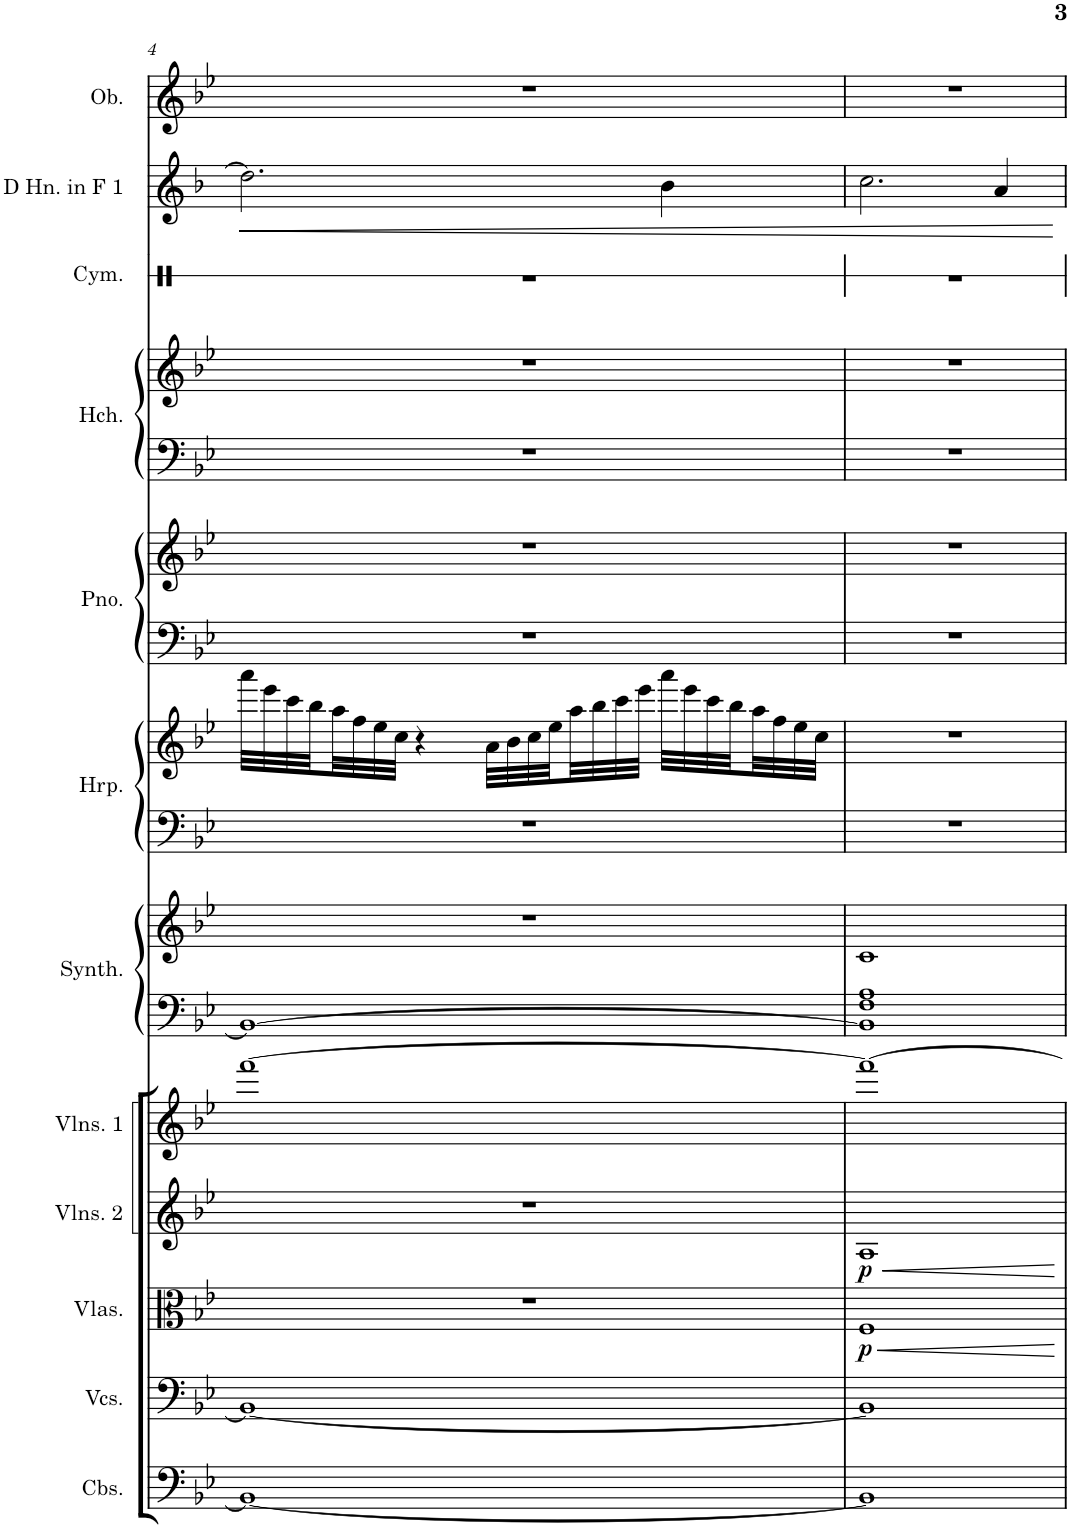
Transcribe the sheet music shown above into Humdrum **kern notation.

**kern	**kern	**kern	**dynam	**kern	**dynam	**kern	**kern	**kern	**kern	**kern	**kern	**kern	**kern	**kern	**kern	**kern	**dynam	**kern
*part12	*part11	*part10	*part10	*part9	*part9	*part8	*part7	*part7	*part6	*part6	*part5	*part5	*part4	*part4	*part3	*part2	*part2	*part1
*staff16	*staff15	*staff14	*staff14	*staff13	*staff13	*staff12	*staff11	*staff10	*staff9	*staff8	*staff7	*staff6	*staff5	*staff4	*staff3	*staff2	*staff2	*staff1
*I"Contrabasses	*I"Violoncellos	*I"Violas	*	*I"Violins 2	*	*I"Violins 1	*I"String Synthesiser	*	*I"Harp	*	*I"Piano	*	*I"Harpsichord	*	*I"Cymbal	*I"Horn in F 1	*	*I"Oboe
*I'Cbs.	*I'Vcs.	*I'Vlas.	*	*I'Vlns. 2	*	*I'Vlns. 1	*I'Synth.	*	*I'Hrp.	*	*I'Pno.	*	*I'Hch.	*	*I'Cym.	*	*	*I'Ob.
!!LO:PB:g=z
*clefF4	*clefF4	*clefC3	*	*clefG2	*	*clefG2	*clefF4	*clefG2	*clefF4	*clefG2	*clefF4	*clefG2	*clefF4	*clefG2	*clefX	*clefG2	*	*clefG2
*Trd7c12	*	*	*	*	*	*	*	*	*	*	*	*	*	*	*	*Trd4c7	*	*
*k[b-e-]	*k[b-e-]	*k[b-e-]	*	*k[b-e-]	*	*k[b-e-]	*k[b-e-]	*k[b-e-]	*k[b-e-]	*k[b-e-]	*k[b-e-]	*k[b-e-]	*k[b-e-]	*k[b-e-]	*k[]	*k[b-]	*	*k[b-e-]
*M4/4	*M4/4	*M4/4	*	*M4/4	*	*M4/4	*M4/4	*M4/4	*M4/4	*M4/4	*M4/4	*M4/4	*M4/4	*M4/4	*M4/4	*M4/4	*	*M4/4
=4	=4	=4	=4	=4	=4	=4	=4	=4	=4	=4	=4	=4	=4	=4	=4	=4	=4	=4
!	!	!	!	!	!	!	!	!	!	!	!	!	!	!	!	!	!LO:HP:b	!
1BB-_	1BB-_	1r	.	1r	.	[1fff	1BB-_	1r	1r	32aaa\LLL	1r	1r	1r	1r	1r	2.dd-\]	<	1r
.	.	.	.	.	.	.	.	.	.	32eee-\	.	.	.	.	.	.	.	.
.	.	.	.	.	.	.	.	.	.	32ccc\	.	.	.	.	.	.	.	.
.	.	.	.	.	.	.	.	.	.	32bb-\	.	.	.	.	.	.	.	.
.	.	.	.	.	.	.	.	.	.	32aa\	.	.	.	.	.	.	.	.
.	.	.	.	.	.	.	.	.	.	32ff\	.	.	.	.	.	.	.	.
.	.	.	.	.	.	.	.	.	.	32ee-\	.	.	.	.	.	.	.	.
.	.	.	.	.	.	.	.	.	.	32cc\JJJ	.	.	.	.	.	.	.	.
.	.	.	.	.	.	.	.	.	.	4r	.	.	.	.	.	.	.	.
.	.	.	.	.	.	.	.	.	.	32a\LLL	.	.	.	.	.	.	.	.
.	.	.	.	.	.	.	.	.	.	32b-\	.	.	.	.	.	.	.	.
.	.	.	.	.	.	.	.	.	.	32cc\	.	.	.	.	.	.	.	.
.	.	.	.	.	.	.	.	.	.	32ee-\	.	.	.	.	.	.	.	.
.	.	.	.	.	.	.	.	.	.	32aa\	.	.	.	.	.	.	.	.
.	.	.	.	.	.	.	.	.	.	32bb-\	.	.	.	.	.	.	.	.
.	.	.	.	.	.	.	.	.	.	32ccc\	.	.	.	.	.	.	.	.
.	.	.	.	.	.	.	.	.	.	32eee-\JJJ	.	.	.	.	.	.	.	.
.	.	.	.	.	.	.	.	.	.	32aaa\LLL	.	.	.	.	.	4b-\	.	.
.	.	.	.	.	.	.	.	.	.	32eee-\	.	.	.	.	.	.	.	.
.	.	.	.	.	.	.	.	.	.	32ccc\	.	.	.	.	.	.	.	.
.	.	.	.	.	.	.	.	.	.	32bb-\	.	.	.	.	.	.	.	.
.	.	.	.	.	.	.	.	.	.	32aa\	.	.	.	.	.	.	.	.
.	.	.	.	.	.	.	.	.	.	32ff\	.	.	.	.	.	.	.	.
.	.	.	.	.	.	.	.	.	.	32ee-\	.	.	.	.	.	.	.	.
.	.	.	.	.	.	.	.	.	.	32cc\JJJ	.	.	.	.	.	.	.	.
=5	=5	=5	=5	=5	=5	=5	=5	=5	=5	=5	=5	=5	=5	=5	=5	=5	=5	=5
!	!	!	!LO:HP:b	!	!LO:HP:b	!	!	!	!	!	!	!	!	!	!	!	!	!
!	!	!	!LO:DY:n=1:b	!	!LO:DY:n=1:b	!	!	!	!	!	!	!	!	!	!	!	!	!
1BB-]	1BB-]	1F	< p	1A	< p	1fff_	1BB-] 1F 1A	1c	1r	1r	1r	1r	1r	1r	1r	2.cc\	.	1r
.	.	.	.	.	.	.	.	.	.	.	.	.	.	.	.	4a/	.	.
.	.	.	[	.	[	.	.	.	.	.	.	.	.	.	.	.	[	.
=	=	=	=	=	=	=	=	=	=	=	=	=	=	=	=	=	=	=
*-	*-	*-	*-	*-	*-	*-	*-	*-	*-	*-	*-	*-	*-	*-	*-	*-	*-	*-
